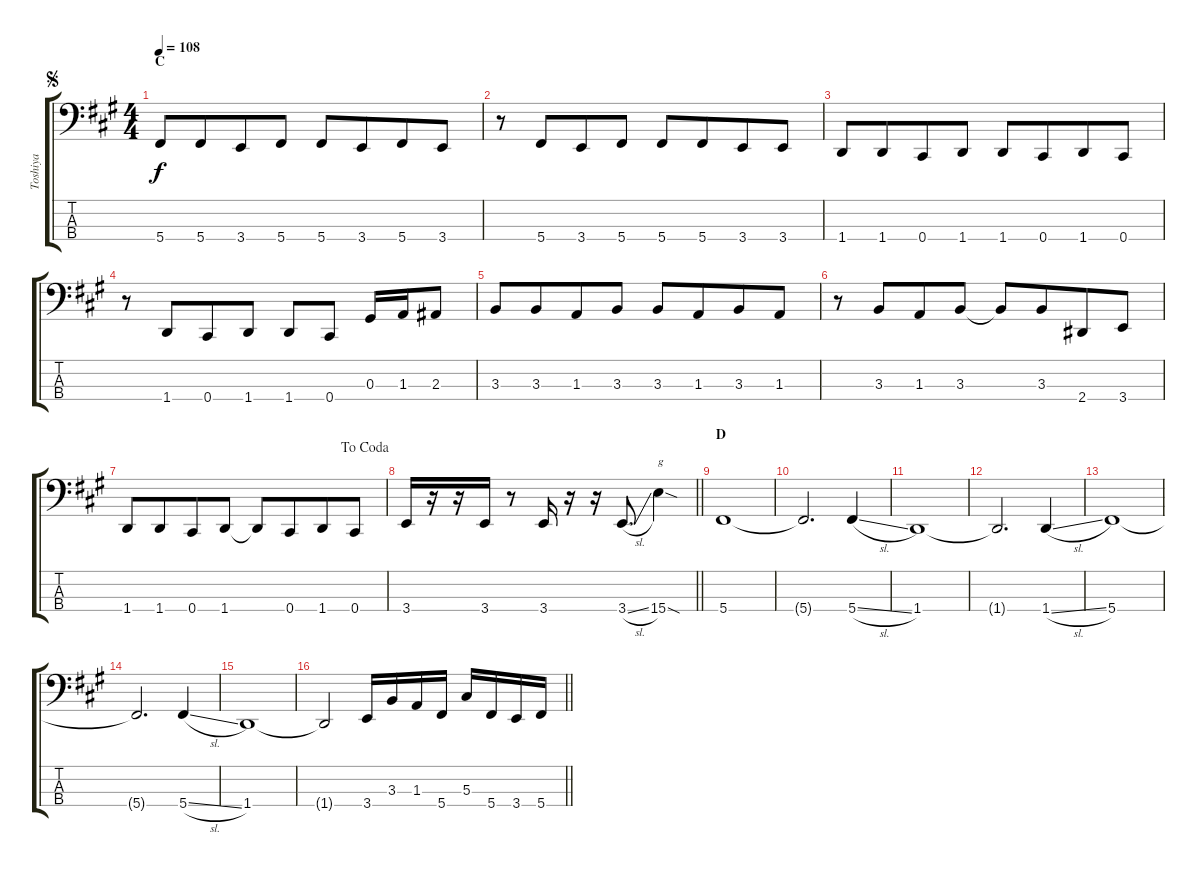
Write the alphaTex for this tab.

\track ("Toshiya" "Toshiya") {instrument electricbasspick}
\staff {score tabs}
\tuning (Gb2 Db2 Ab1 Db1) {hide}
\ts (4 4)
\section ("" "C")
\jump segno
\tempo 108
\clef f4
\ks f#minor
5.4.8{dy f} 5.4.8{beam merge} 3.4.8 5.4.8 5.4.8 3.4.8{beam merge} 5.4.8 3.4.8 |
r.8 5.4.8{beam merge} 3.4.8 5.4.8 5.4.8 5.4.8{beam merge} 3.4.8 3.4.8 |
1.4.8 1.4.8{beam merge} 0.4.8 1.4.8 1.4.8 0.4.8{beam merge} 1.4.8 0.4.8 |
r.8 1.4.8{beam merge} 0.4.8 1.4.8 1.4.8 0.4.8 0.3.16 1.3.16 2.3.8 |
3.3.8 3.3.8{beam merge} 1.3.8 3.3.8 3.3.8 1.3.8{beam merge} 3.3.8 1.3.8 |
r.8 3.3.8{beam merge} 1.3.8 3.3.8 3.3{t}.8 3.3.8{beam merge} 2.4.8 3.4.8 |
\jump dacoda
1.4.8 1.4.8{beam merge} 0.4.8 1.4.8 1.4{t}.8 0.4.8{beam merge} 1.4.8 0.4.8 |
\barLineRight lightlight
3.4.16 r.16 r.16 3.4.16 r.8 3.4.16 r.16 r.16 3.4{sl}.8{d} 15.4{sod}.4{txt "g"} |
\section ("" "D")
5.4.1 |
5.4{t}.2{d} 5.4{sl}.4 |
1.4.1 |
1.4{t}.2{d} 1.4{sl}.4 |
5.4.1 |
5.4{t}.2{d} 5.4{sl}.4 |
1.4.1 |
\barLineRight lightlight
1.4{t}.2 3.4.16 3.3.16 1.3.16 5.4.16 5.3.16 5.4.16 3.4.16 5.4.16
